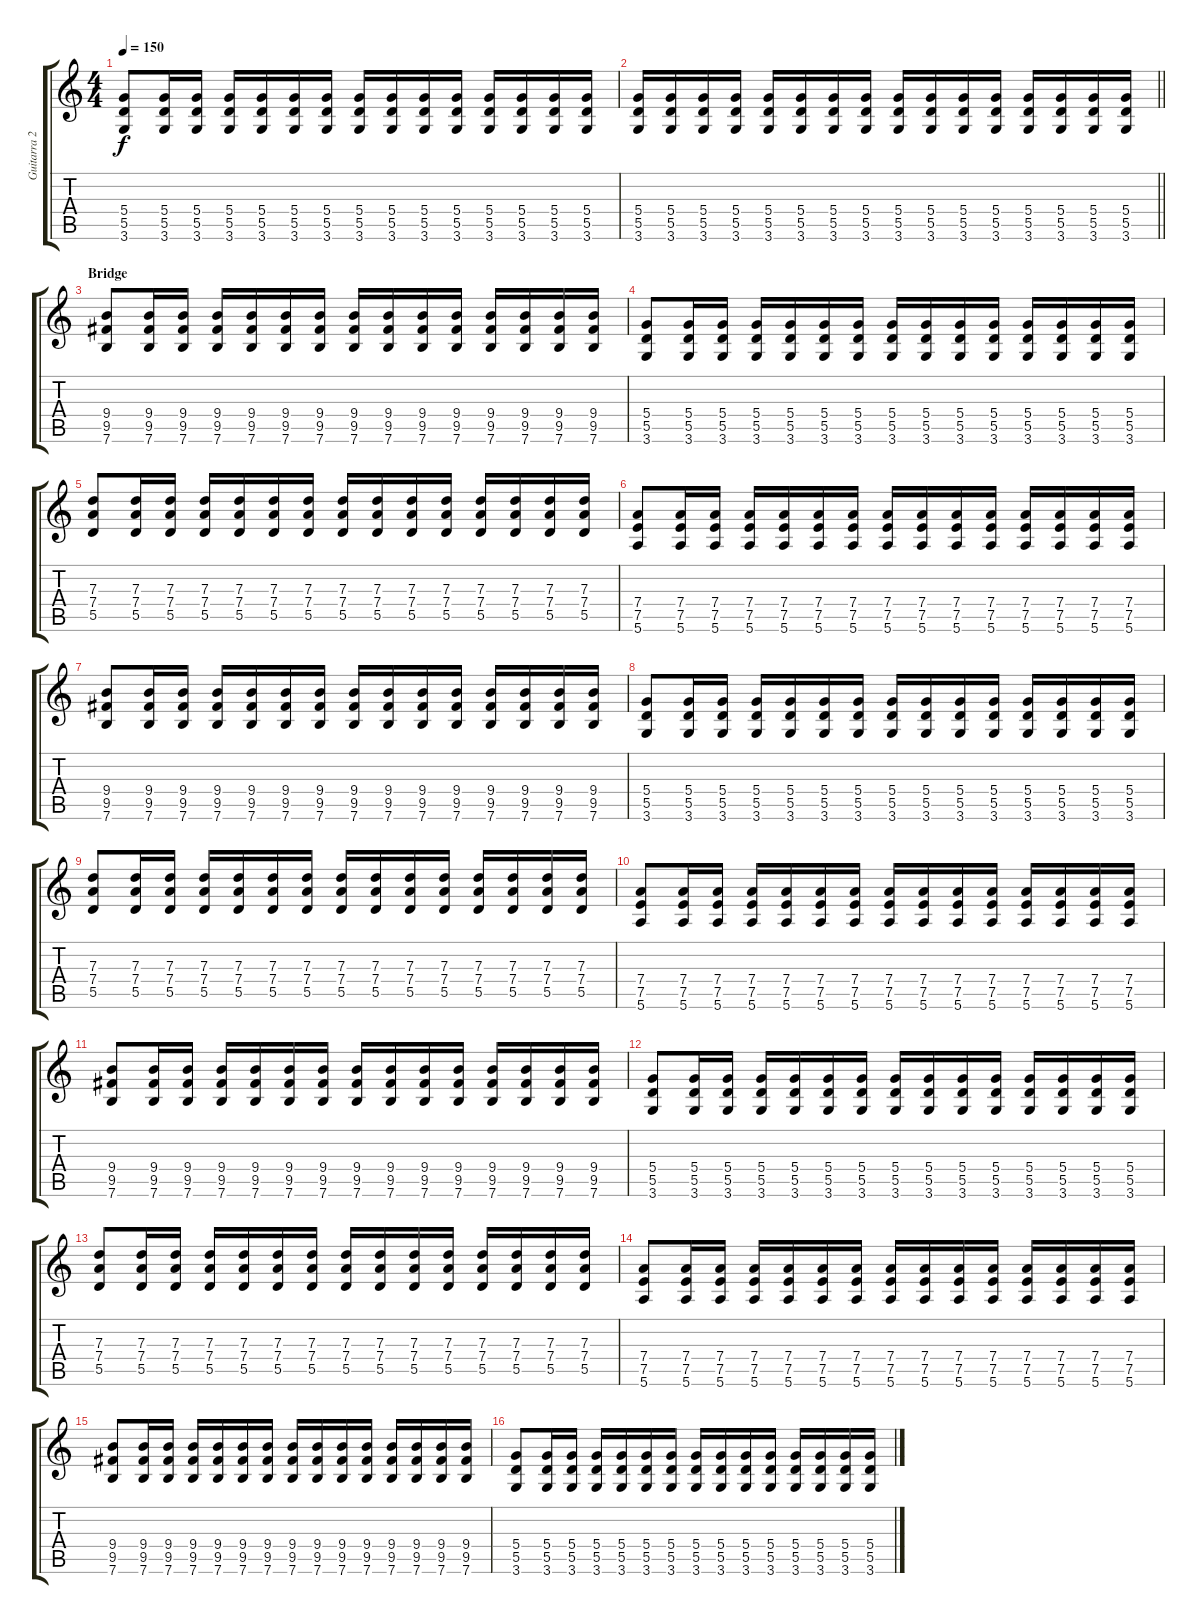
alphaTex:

\track ("Guitarra 2 - Erik" "Guitarra 2") {instrument distortionguitar}
\staff {score tabs}
\tuning (E4 B3 G3 D3 A2 E2) {hide}
\ts (4 4)
\tempo 150
\clef g2
\ks c
(5.4 5.5 3.6).8{dy f} (5.4 5.5 3.6).16 (5.4 5.5 3.6).16 (5.4 5.5 3.6).16 (5.4 5.5 3.6).16 (5.4 5.5 3.6).16 (5.4 5.5 3.6).16 (5.4 5.5 3.6).16 (5.4 5.5 3.6).16 (5.4 5.5 3.6).16 (5.4 5.5 3.6).16 (5.4 5.5 3.6).16 (5.4 5.5 3.6).16 (5.4 5.5 3.6).16 (5.4 5.5 3.6).16 |
\barLineRight lightlight
(5.4 5.5 3.6).16 (5.4 5.5 3.6).16 (5.4 5.5 3.6).16 (5.4 5.5 3.6).16 (5.4 5.5 3.6).16 (5.4 5.5 3.6).16 (5.4 5.5 3.6).16 (5.4 5.5 3.6).16 (5.4 5.5 3.6).16 (5.4 5.5 3.6).16 (5.4 5.5 3.6).16 (5.4 5.5 3.6).16 (5.4 5.5 3.6).16 (5.4 5.5 3.6).16 (5.4 5.5 3.6).16 (5.4 5.5 3.6).16 |
\section ("" "Bridge")
(9.4 9.5 7.6).8 (9.4 9.5 7.6).16 (9.4 9.5 7.6).16 (9.4 9.5 7.6).16 (9.4 9.5 7.6).16 (9.4 9.5 7.6).16 (9.4 9.5 7.6).16 (9.4 9.5 7.6).16 (9.4 9.5 7.6).16 (9.4 9.5 7.6).16 (9.4 9.5 7.6).16 (9.4 9.5 7.6).16 (9.4 9.5 7.6).16 (9.4 9.5 7.6).16 (9.4 9.5 7.6).16 |
(5.4 5.5 3.6).8 (5.4 5.5 3.6).16 (5.4 5.5 3.6).16 (5.4 5.5 3.6).16 (5.4 5.5 3.6).16 (5.4 5.5 3.6).16 (5.4 5.5 3.6).16 (5.4 5.5 3.6).16 (5.4 5.5 3.6).16 (5.4 5.5 3.6).16 (5.4 5.5 3.6).16 (5.4 5.5 3.6).16 (5.4 5.5 3.6).16 (5.4 5.5 3.6).16 (5.4 5.5 3.6).16 |
(7.3 7.4 5.5).8 (7.3 7.4 5.5).16 (7.3 7.4 5.5).16 (7.3 7.4 5.5).16 (7.3 7.4 5.5).16 (7.3 7.4 5.5).16 (7.3 7.4 5.5).16 (7.3 7.4 5.5).16 (7.3 7.4 5.5).16 (7.3 7.4 5.5).16 (7.3 7.4 5.5).16 (7.3 7.4 5.5).16 (7.3 7.4 5.5).16 (7.3 7.4 5.5).16 (7.3 7.4 5.5).16 |
(7.4 7.5 5.6).8 (7.4 7.5 5.6).16 (7.4 7.5 5.6).16 (7.4 7.5 5.6).16 (7.4 7.5 5.6).16 (7.4 7.5 5.6).16 (7.4 7.5 5.6).16 (7.4 7.5 5.6).16 (7.4 7.5 5.6).16 (7.4 7.5 5.6).16 (7.4 7.5 5.6).16 (7.4 7.5 5.6).16 (7.4 7.5 5.6).16 (7.4 7.5 5.6).16 (7.4 7.5 5.6).16 |
(9.4 9.5 7.6).8 (9.4 9.5 7.6).16 (9.4 9.5 7.6).16 (9.4 9.5 7.6).16 (9.4 9.5 7.6).16 (9.4 9.5 7.6).16 (9.4 9.5 7.6).16 (9.4 9.5 7.6).16 (9.4 9.5 7.6).16 (9.4 9.5 7.6).16 (9.4 9.5 7.6).16 (9.4 9.5 7.6).16 (9.4 9.5 7.6).16 (9.4 9.5 7.6).16 (9.4 9.5 7.6).16 |
(5.4 5.5 3.6).8 (5.4 5.5 3.6).16 (5.4 5.5 3.6).16 (5.4 5.5 3.6).16 (5.4 5.5 3.6).16 (5.4 5.5 3.6).16 (5.4 5.5 3.6).16 (5.4 5.5 3.6).16 (5.4 5.5 3.6).16 (5.4 5.5 3.6).16 (5.4 5.5 3.6).16 (5.4 5.5 3.6).16 (5.4 5.5 3.6).16 (5.4 5.5 3.6).16 (5.4 5.5 3.6).16 |
(7.3 7.4 5.5).8 (7.3 7.4 5.5).16 (7.3 7.4 5.5).16 (7.3 7.4 5.5).16 (7.3 7.4 5.5).16 (7.3 7.4 5.5).16 (7.3 7.4 5.5).16 (7.3 7.4 5.5).16 (7.3 7.4 5.5).16 (7.3 7.4 5.5).16 (7.3 7.4 5.5).16 (7.3 7.4 5.5).16 (7.3 7.4 5.5).16 (7.3 7.4 5.5).16 (7.3 7.4 5.5).16 |
(7.4 7.5 5.6).8 (7.4 7.5 5.6).16 (7.4 7.5 5.6).16 (7.4 7.5 5.6).16 (7.4 7.5 5.6).16 (7.4 7.5 5.6).16 (7.4 7.5 5.6).16 (7.4 7.5 5.6).16 (7.4 7.5 5.6).16 (7.4 7.5 5.6).16 (7.4 7.5 5.6).16 (7.4 7.5 5.6).16 (7.4 7.5 5.6).16 (7.4 7.5 5.6).16 (7.4 7.5 5.6).16 |
(9.4 9.5 7.6).8 (9.4 9.5 7.6).16 (9.4 9.5 7.6).16 (9.4 9.5 7.6).16 (9.4 9.5 7.6).16 (9.4 9.5 7.6).16 (9.4 9.5 7.6).16 (9.4 9.5 7.6).16 (9.4 9.5 7.6).16 (9.4 9.5 7.6).16 (9.4 9.5 7.6).16 (9.4 9.5 7.6).16 (9.4 9.5 7.6).16 (9.4 9.5 7.6).16 (9.4 9.5 7.6).16 |
(5.4 5.5 3.6).8 (5.4 5.5 3.6).16 (5.4 5.5 3.6).16 (5.4 5.5 3.6).16 (5.4 5.5 3.6).16 (5.4 5.5 3.6).16 (5.4 5.5 3.6).16 (5.4 5.5 3.6).16 (5.4 5.5 3.6).16 (5.4 5.5 3.6).16 (5.4 5.5 3.6).16 (5.4 5.5 3.6).16 (5.4 5.5 3.6).16 (5.4 5.5 3.6).16 (5.4 5.5 3.6).16 |
(7.3 7.4 5.5).8 (7.3 7.4 5.5).16 (7.3 7.4 5.5).16 (7.3 7.4 5.5).16 (7.3 7.4 5.5).16 (7.3 7.4 5.5).16 (7.3 7.4 5.5).16 (7.3 7.4 5.5).16 (7.3 7.4 5.5).16 (7.3 7.4 5.5).16 (7.3 7.4 5.5).16 (7.3 7.4 5.5).16 (7.3 7.4 5.5).16 (7.3 7.4 5.5).16 (7.3 7.4 5.5).16 |
(7.4 7.5 5.6).8 (7.4 7.5 5.6).16 (7.4 7.5 5.6).16 (7.4 7.5 5.6).16 (7.4 7.5 5.6).16 (7.4 7.5 5.6).16 (7.4 7.5 5.6).16 (7.4 7.5 5.6).16 (7.4 7.5 5.6).16 (7.4 7.5 5.6).16 (7.4 7.5 5.6).16 (7.4 7.5 5.6).16 (7.4 7.5 5.6).16 (7.4 7.5 5.6).16 (7.4 7.5 5.6).16 |
(9.4 9.5 7.6).8 (9.4 9.5 7.6).16 (9.4 9.5 7.6).16 (9.4 9.5 7.6).16 (9.4 9.5 7.6).16 (9.4 9.5 7.6).16 (9.4 9.5 7.6).16 (9.4 9.5 7.6).16 (9.4 9.5 7.6).16 (9.4 9.5 7.6).16 (9.4 9.5 7.6).16 (9.4 9.5 7.6).16 (9.4 9.5 7.6).16 (9.4 9.5 7.6).16 (9.4 9.5 7.6).16 |
(5.4 5.5 3.6).8 (5.4 5.5 3.6).16 (5.4 5.5 3.6).16 (5.4 5.5 3.6).16 (5.4 5.5 3.6).16 (5.4 5.5 3.6).16 (5.4 5.5 3.6).16 (5.4 5.5 3.6).16 (5.4 5.5 3.6).16 (5.4 5.5 3.6).16 (5.4 5.5 3.6).16 (5.4 5.5 3.6).16 (5.4 5.5 3.6).16 (5.4 5.5 3.6).16 (5.4 5.5 3.6).16
